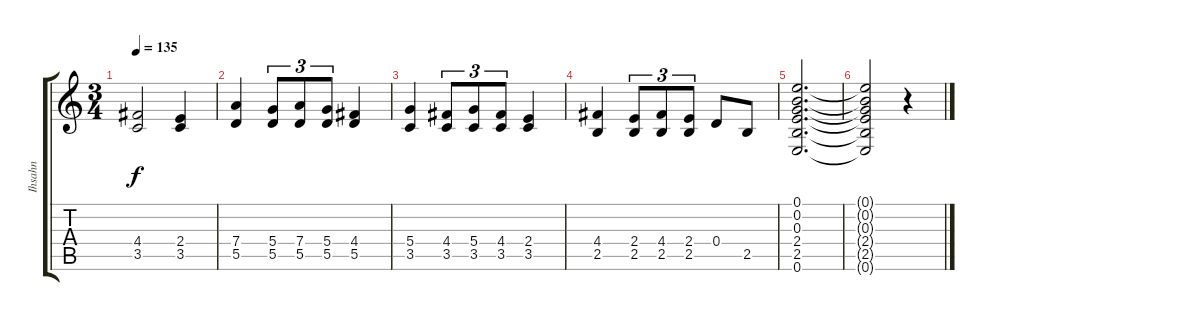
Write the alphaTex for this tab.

\track ("Ihsahn" "Ihsahn") {instrument overdrivenguitar}
\staff {score tabs}
\tuning (E4 B3 G3 D3 A2 E2) {hide}
\ts (3 4)
\tempo 135
\clef g2
\ks c
(4.4 3.5).2{dy f} (2.4 3.5).4 |
(7.4 5.5).4 (5.4 5.5).8{tu (3 2)} (7.4 5.5).8{tu (3 2)} (5.4 5.5).8{tu (3 2)} (4.4 5.5).4 |
(5.4 3.5).4 (4.4 3.5).8{tu (3 2)} (5.4 3.5).8{tu (3 2)} (4.4 3.5).8{tu (3 2)} (2.4 3.5).4 |
(4.4 2.5).4 (2.4 2.5).8{tu (3 2)} (4.4 2.5).8{tu (3 2)} (2.4 2.5).8{tu (3 2)} 0.4.8 2.5.8 |
(0.1 0.2 0.3 2.4 2.5 0.6).2{d} |
(0.1{t} 0.2{t} 0.3{t} 2.4{t} 2.5{t} 0.6{t}).2 r.4
